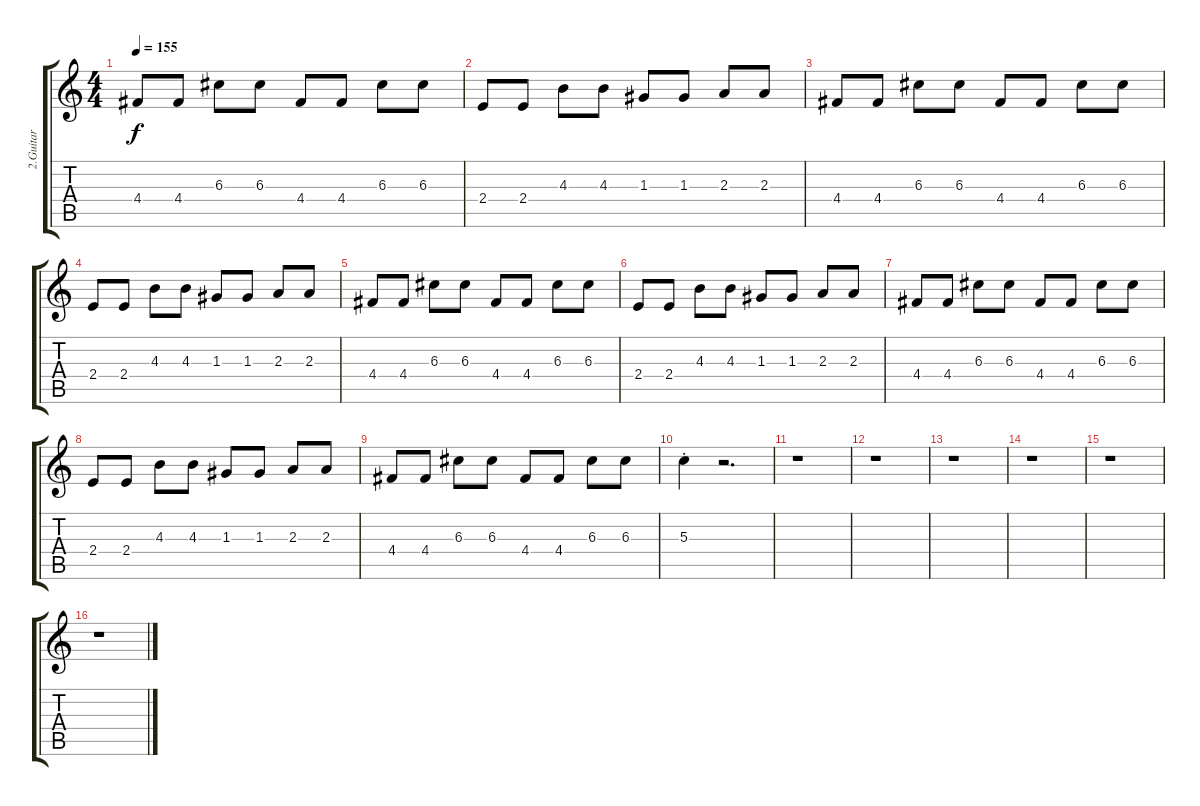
\track ("2.Guitar" "2.Guitar") {instrument overdrivenguitar}
\staff {score tabs}
\tuning (E4 B3 G3 D3 A2 E2) {hide}
\ts (4 4)
\tempo 155
\clef g2
\ks c
4.4.8{dy f} 4.4.8 6.3.8 6.3.8 4.4.8 4.4.8 6.3.8 6.3.8 |
2.4.8 2.4.8 4.3.8 4.3.8 1.3.8 1.3.8 2.3.8 2.3.8 |
4.4.8 4.4.8 6.3.8 6.3.8 4.4.8 4.4.8 6.3.8 6.3.8 |
2.4.8 2.4.8 4.3.8 4.3.8 1.3.8 1.3.8 2.3.8 2.3.8 |
4.4.8 4.4.8 6.3.8 6.3.8 4.4.8 4.4.8 6.3.8 6.3.8 |
2.4.8 2.4.8 4.3.8 4.3.8 1.3.8 1.3.8 2.3.8 2.3.8 |
4.4.8 4.4.8 6.3.8 6.3.8 4.4.8 4.4.8 6.3.8 6.3.8 |
2.4.8 2.4.8 4.3.8 4.3.8 1.3.8 1.3.8 2.3.8 2.3.8 |
4.4.8 4.4.8 6.3.8 6.3.8 4.4.8 4.4.8 6.3.8 6.3.8 |
5.3{st}.4 r.2{d} |
r.1 |
r.1 |
r.1 |
r.1 |
r.1 |
r.1
